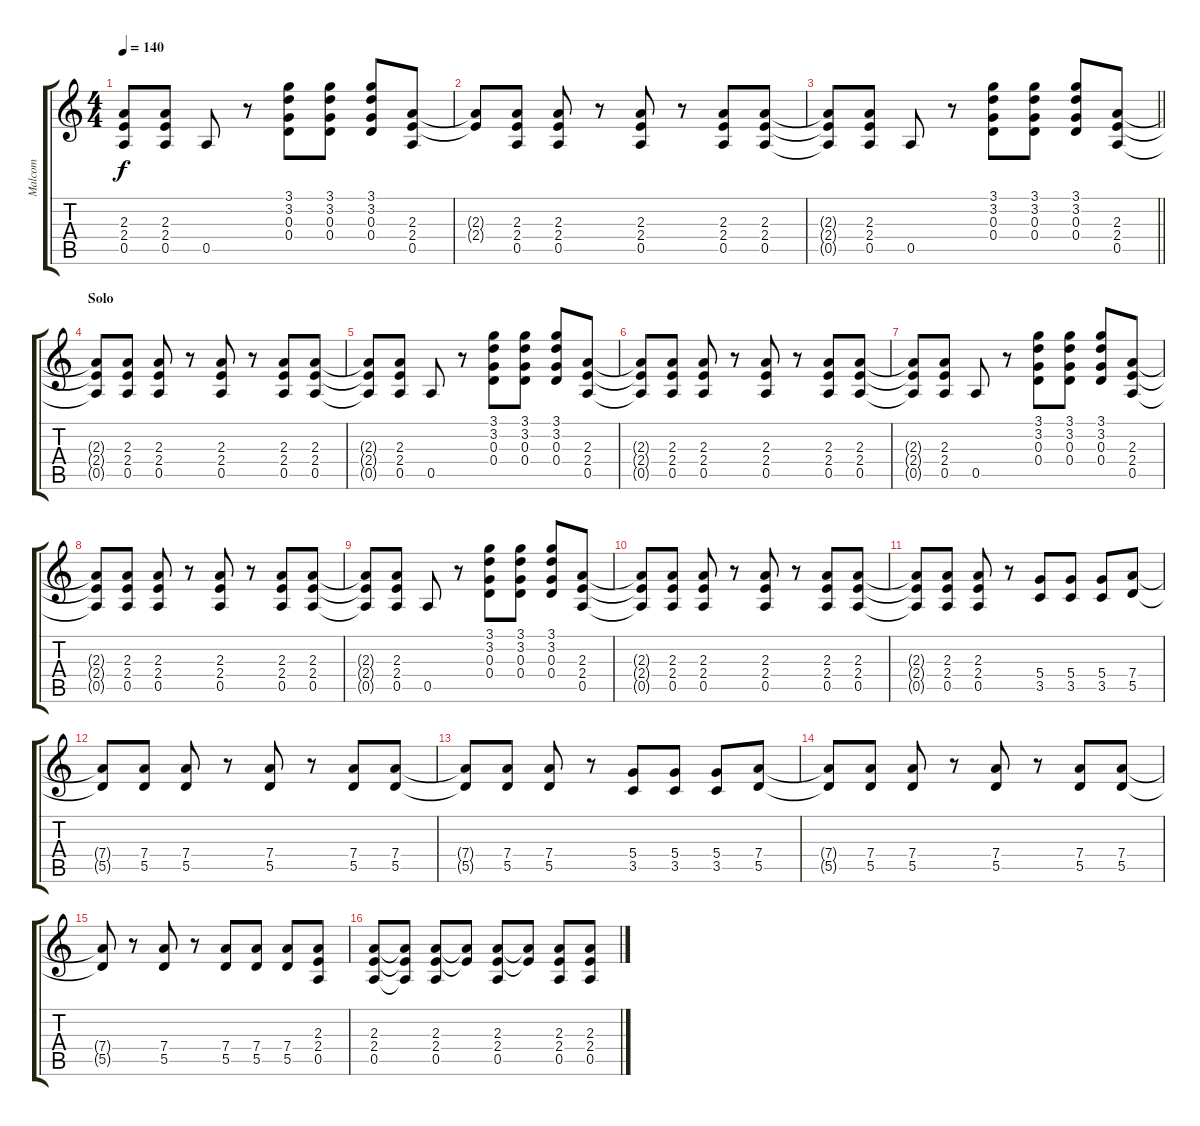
\track ("Malcom" "Malcom") {instrument distortionguitar}
\staff {score tabs}
\tuning (E4 B3 G3 D3 A2 E2) {hide}
\ts (4 4)
\tempo 140
\clef g2
\ks c
(2.3{t} 2.4{t} 0.5{t}).8{dy f} (2.3 2.4 0.5).8 0.5.8 r.8 (3.1 3.2 0.3 0.4).8 (3.1 3.2 0.3 0.4).8 (3.1 3.2 0.3 0.4).8 (2.3 2.4 0.5).8 |
(2.3{t} 2.4{t}).8 (2.3 2.4 0.5).8 (2.3 2.4 0.5).8 r.8 (2.3 2.4 0.5).8 r.8 (2.3 2.4 0.5).8 (2.3 2.4 0.5).8 |
\barLineRight lightlight
(2.3{t} 2.4{t} 0.5{t}).8 (2.3 2.4 0.5).8 0.5.8 r.8 (3.1 3.2 0.3 0.4).8 (3.1 3.2 0.3 0.4).8 (3.1 3.2 0.3 0.4).8 (2.3 2.4 0.5).8 |
\section ("" "Solo")
(2.3{t} 2.4{t} 0.5{t}).8 (2.3 2.4 0.5).8 (2.3 2.4 0.5).8 r.8 (2.3 2.4 0.5).8 r.8 (2.3 2.4 0.5).8 (2.3 2.4 0.5).8 |
(2.3{t} 2.4{t} 0.5{t}).8 (2.3 2.4 0.5).8 0.5.8 r.8 (3.1 3.2 0.3 0.4).8 (3.1 3.2 0.3 0.4).8 (3.1 3.2 0.3 0.4).8 (2.3 2.4 0.5).8 |
(2.3{t} 2.4{t} 0.5{t}).8 (2.3 2.4 0.5).8 (2.3 2.4 0.5).8 r.8 (2.3 2.4 0.5).8 r.8 (2.3 2.4 0.5).8 (2.3 2.4 0.5).8 |
(2.3{t} 2.4{t} 0.5{t}).8 (2.3 2.4 0.5).8 0.5.8 r.8 (3.1 3.2 0.3 0.4).8 (3.1 3.2 0.3 0.4).8 (3.1 3.2 0.3 0.4).8 (2.3 2.4 0.5).8 |
(2.3{t} 2.4{t} 0.5{t}).8 (2.3 2.4 0.5).8 (2.3 2.4 0.5).8 r.8 (2.3 2.4 0.5).8 r.8 (2.3 2.4 0.5).8 (2.3 2.4 0.5).8 |
(2.3{t} 2.4{t} 0.5{t}).8 (2.3 2.4 0.5).8 0.5.8 r.8 (3.1 3.2 0.3 0.4).8 (3.1 3.2 0.3 0.4).8 (3.1 3.2 0.3 0.4).8 (2.3 2.4 0.5).8 |
(2.3{t} 2.4{t} 0.5{t}).8 (2.3 2.4 0.5).8 (2.3 2.4 0.5).8 r.8 (2.3 2.4 0.5).8 r.8 (2.3 2.4 0.5).8 (2.3 2.4 0.5).8 |
(2.3{t} 2.4{t} 0.5{t}).8 (2.3 2.4 0.5).8 (2.3 2.4 0.5).8 r.8 (5.4 3.5).8 (5.4 3.5).8 (5.4 3.5).8 (7.4 5.5).8 |
(7.4{t} 5.5{t}).8 (7.4 5.5).8 (7.4 5.5).8 r.8 (7.4 5.5).8 r.8 (7.4 5.5).8 (7.4 5.5).8 |
(7.4{t} 5.5{t}).8 (7.4 5.5).8 (7.4 5.5).8 r.8 (5.4 3.5).8 (5.4 3.5).8 (5.4 3.5).8 (7.4 5.5).8 |
(7.4{t} 5.5{t}).8 (7.4 5.5).8 (7.4 5.5).8 r.8 (7.4 5.5).8 r.8 (7.4 5.5).8 (7.4 5.5).8 |
(7.4{t} 5.5{t}).8 r.8 (7.4 5.5).8 r.8 (7.4 5.5).8 (7.4 5.5).8 (7.4 5.5).8 (2.3 2.4 0.5).8 |
(2.3 2.4 0.5).8 (2.3{t} 2.4{t} 0.5{t}).8 (2.3 2.4 0.5).8 (2.3{t} 2.4{t}).8 (2.3 2.4 0.5).8 (2.3{t} 2.4{t}).8 (2.3 2.4 0.5).8 (2.3 2.4 0.5).8
